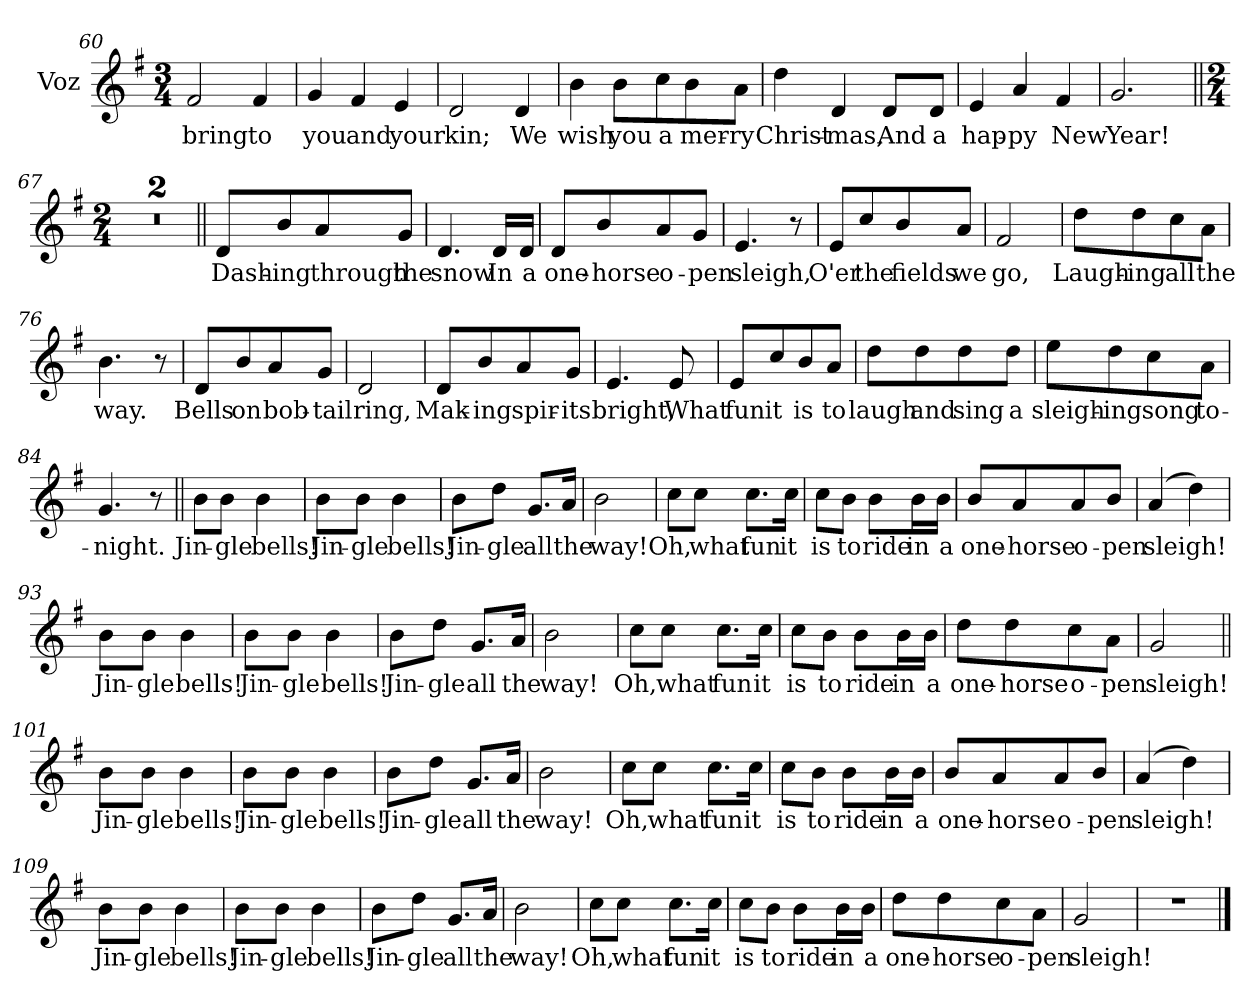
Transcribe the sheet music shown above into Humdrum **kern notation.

**kern	**text
*part1	*part1
*staff1	*staff1
*I"Voz	*
*I'V.	*
*clefG2	*
*k[f#]	*
*M3/4	*
=60	=60
!	!LO:LY:b
2f#/	bring
!	!LO:LY:b
4f#/	to
!!LO:LB:g=z
=61	=61
!	!LO:LY:b
4g/	you
!	!LO:LY:b
4f#/	and
!	!LO:LY:b
4e/	your
=62	=62
!	!LO:LY:b
2d/	kin;
!	!LO:LY:b
4d/	We
=63	=63
!	!LO:LY:b
4b\	wish
!	!LO:LY:b
8b\L	you
!	!LO:LY:b
8cc\	a
!	!LO:LY:b
8b\	mer-
!	!LO:LY:b
8a\J	-ry
=64	=64
!	!LO:LY:b
4dd\	Christ-
!	!LO:LY:b
4d/	-mas,
!	!LO:LY:b
8d/L	And
!	!LO:LY:b
8d/J	a
=65	=65
!	!LO:LY:b
4e/	hap-
!	!LO:LY:b
4a/	-py
!	!LO:LY:b
4f#/	New
=66	=66
!	!LO:LY:b
2.g/	Year!
=67||	=67||
*M2/4	*
2r	.
=68	=68
2r	.
!!LO:PB:g=z
=69||	=69||
!	!LO:LY:b
8d/L	Dash-
!	!LO:LY:b
8b/	-ing
!	!LO:LY:b
8a/	through
!	!LO:LY:b
8g/J	the
=70	=70
!	!LO:LY:b
4.d/	snow
!	!LO:LY:b
16d/LL	In
!	!LO:LY:b
16d/JJ	a
=71	=71
!	!LO:LY:b
8d/L	one-
!	!LO:LY:b
8b/	-horse
!	!LO:LY:b
8a/	o-
!	!LO:LY:b
8g/J	-pen
=72	=72
!	!LO:LY:b
4.e/	sleigh,
8r	.
=73	=73
!	!LO:LY:b
8e/L	O'er
!	!LO:LY:b
8cc/	the
!	!LO:LY:b
8b/	fields
!	!LO:LY:b
8a/J	we
=74	=74
!	!LO:LY:b
2f#/	go,
=75	=75
!	!LO:LY:b
8dd\L	Laugh-
!	!LO:LY:b
8dd\	-ing
!	!LO:LY:b
8cc\	all
!	!LO:LY:b
8a\J	the
=76	=76
!	!LO:LY:b
4.b\	way.
8r	.
!!LO:LB:g=z
=77	=77
!	!LO:LY:b
8d/L	Bells
!	!LO:LY:b
8b/	on
!	!LO:LY:b
8a/	bob-
!	!LO:LY:b
8g/J	-tail
=78	=78
!	!LO:LY:b
2d/	ring,
=79	=79
!	!LO:LY:b
8d/L	Mak-
!	!LO:LY:b
8b/	-ing
!	!LO:LY:b
8a/	spir-
!	!LO:LY:b
8g/J	-its
=80	=80
!	!LO:LY:b
4.e/	bright,
!	!LO:LY:b
8e/	What
=81	=81
!	!LO:LY:b
8e/L	fun
!	!LO:LY:b
8cc/	it
!	!LO:LY:b
8b/	is
!	!LO:LY:b
8a/J	to
=82	=82
!	!LO:LY:b
8dd\L	laugh
!	!LO:LY:b
8dd\	and
!	!LO:LY:b
8dd\	sing
!	!LO:LY:b
8dd\J	a
=83	=83
!	!LO:LY:b
8ee\L	sleigh-
!	!LO:LY:b
8dd\	-ing
!	!LO:LY:b
8cc\	song
!	!LO:LY:b
8a\J	to-
=84	=84
!	!LO:LY:b
4.g/	-night.
8r	.
!!LO:LB:g=z
=85||	=85||
!	!LO:LY:b
8b\L	Jin-
!	!LO:LY:b
8b\J	-gle
!	!LO:LY:b
4b\	bells!
=86	=86
!	!LO:LY:b
8b\L	Jin-
!	!LO:LY:b
8b\J	-gle
!	!LO:LY:b
4b\	bells!
=87	=87
!	!LO:LY:b
8b\L	Jin-
!	!LO:LY:b
8dd\J	-gle
!	!LO:LY:b
8.g/L	all
!	!LO:LY:b
16a/Jk	the
=88	=88
!	!LO:LY:b
2b\	way!
=89	=89
!	!LO:LY:b
8cc\L	Oh,
!	!LO:LY:b
8cc\J	what
!	!LO:LY:b
8.cc\L	fun
!	!LO:LY:b
16cc\Jk	it
=90	=90
!	!LO:LY:b
8cc\L	is
!	!LO:LY:b
8b\J	to
!	!LO:LY:b
8b\L	ride
!	!LO:LY:b
16b\L	in
!	!LO:LY:b
16b\JJ	a
=91	=91
!	!LO:LY:b
8b/L	one-
!	!LO:LY:b
8a/	-horse
!	!LO:LY:b
8a/	o-
!	!LO:LY:b
8b/J	-pen
=92	=92
!	!LO:LY:b
(>4a/	sleigh!
4dd\)	.
!!LO:LB:g=z
=93	=93
!	!LO:LY:b
8b\L	Jin-
!	!LO:LY:b
8b\J	-gle
!	!LO:LY:b
4b\	bells!
=94	=94
!	!LO:LY:b
8b\L	Jin-
!	!LO:LY:b
8b\J	-gle
!	!LO:LY:b
4b\	bells!
=95	=95
!	!LO:LY:b
8b\L	Jin-
!	!LO:LY:b
8dd\J	-gle
!	!LO:LY:b
8.g/L	all
!	!LO:LY:b
16a/Jk	the
=96	=96
!	!LO:LY:b
2b\	way!
=97	=97
!	!LO:LY:b
8cc\L	Oh,
!	!LO:LY:b
8cc\J	what
!	!LO:LY:b
8.cc\L	fun
!	!LO:LY:b
16cc\Jk	it
=98	=98
!	!LO:LY:b
8cc\L	is
!	!LO:LY:b
8b\J	to
!	!LO:LY:b
8b\L	ride
!	!LO:LY:b
16b\L	in
!	!LO:LY:b
16b\JJ	a
=99	=99
!	!LO:LY:b
8dd\L	one-
!	!LO:LY:b
8dd\	-horse
!	!LO:LY:b
8cc\	o-
!	!LO:LY:b
8a\J	-pen
=100	=100
!	!LO:LY:b
2g/	sleigh!
!!LO:LB:g=z
=101||	=101||
!	!LO:LY:b
8b\L	Jin-
!	!LO:LY:b
8b\J	-gle
!	!LO:LY:b
4b\	bells!
=102	=102
!	!LO:LY:b
8b\L	Jin-
!	!LO:LY:b
8b\J	-gle
!	!LO:LY:b
4b\	bells!
=103	=103
!	!LO:LY:b
8b\L	Jin-
!	!LO:LY:b
8dd\J	-gle
!	!LO:LY:b
8.g/L	all
!	!LO:LY:b
16a/Jk	the
=104	=104
!	!LO:LY:b
2b\	way!
=105	=105
!	!LO:LY:b
8cc\L	Oh,
!	!LO:LY:b
8cc\J	what
!	!LO:LY:b
8.cc\L	fun
!	!LO:LY:b
16cc\Jk	it
=106	=106
!	!LO:LY:b
8cc\L	is
!	!LO:LY:b
8b\J	to
!	!LO:LY:b
8b\L	ride
!	!LO:LY:b
16b\L	in
!	!LO:LY:b
16b\JJ	a
=107	=107
!	!LO:LY:b
8b/L	one-
!	!LO:LY:b
8a/	-horse
!	!LO:LY:b
8a/	o-
!	!LO:LY:b
8b/J	-pen
=108	=108
!	!LO:LY:b
(>4a/	sleigh!
4dd\)	.
!!LO:LB:g=z
=109	=109
!	!LO:LY:b
8b\L	Jin-
!	!LO:LY:b
8b\J	-gle
!	!LO:LY:b
4b\	bells!
=110	=110
!	!LO:LY:b
8b\L	Jin-
!	!LO:LY:b
8b\J	-gle
!	!LO:LY:b
4b\	bells!
=111	=111
!	!LO:LY:b
8b\L	Jin-
!	!LO:LY:b
8dd\J	-gle
!	!LO:LY:b
8.g/L	all
!	!LO:LY:b
16a/Jk	the
=112	=112
!	!LO:LY:b
2b\	way!
=113	=113
!	!LO:LY:b
8cc\L	Oh,
!	!LO:LY:b
8cc\J	what
!	!LO:LY:b
8.cc\L	fun
!	!LO:LY:b
16cc\Jk	it
=114	=114
!	!LO:LY:b
8cc\L	is
!	!LO:LY:b
8b\J	to
!	!LO:LY:b
8b\L	ride
!	!LO:LY:b
16b\L	in
!	!LO:LY:b
16b\JJ	a
=115	=115
!	!LO:LY:b
8dd\L	one-
!	!LO:LY:b
8dd\	-horse
!	!LO:LY:b
8cc\	o-
!	!LO:LY:b
8a\J	-pen
=116	=116
!	!LO:LY:b
2g/	sleigh!
=117	=117
2r	.
==	==
*-	*-
